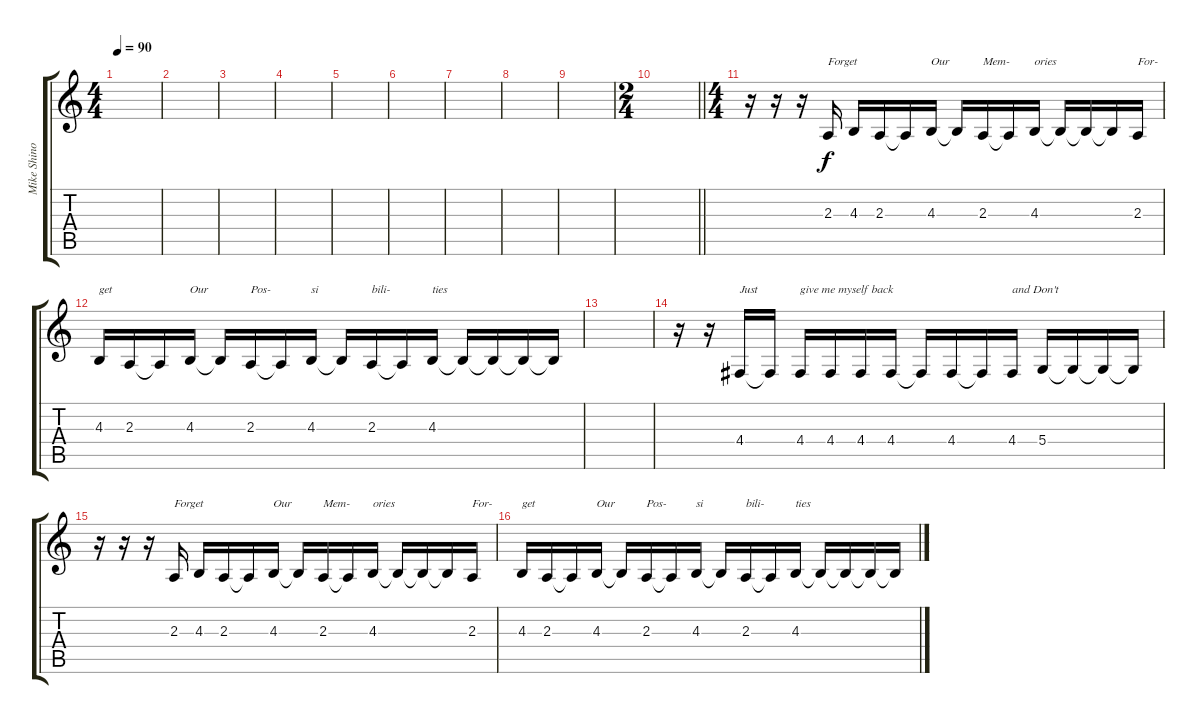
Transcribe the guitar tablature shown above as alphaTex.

\track ("Mike Shinoda - Vocals" "Mike Shino") {instrument harmonica}
\staff {score tabs}
\tuning (E4 B3 G3 D3 A2 E2) {hide}
\ts (4 4)
\tempo 90
\clef g2
\ks c
|
|
|
|
|
|
|
|
|
\ts (2 4)
\barLineRight lightlight
|
\ts (4 4)
r.16 r.16 r.16 2.3.16{txt "Forget "} 4.3.16 2.3.16 2.3{t}.16 4.3.16{txt "Our"} 4.3{t}.16 2.3.16{txt "Mem-"} 2.3{t}.16 4.3.16{txt "ories"} 4.3{t}.16 4.3{t}.16 4.3{t}.16 2.3.16{txt "For-"} |
4.3.16{txt "get"} 2.3.16 2.3{t}.16 4.3.16{txt "Our"} 4.3{t}.16 2.3.16{txt "Pos-"} 2.3{t}.16 4.3.16{txt "si"} 4.3{t}.16 2.3.16{txt "bili-"} 2.3{t}.16 4.3.16{txt "ties"} 4.3{t}.16 4.3{t}.16 4.3{t}.16 4.3{t}.16 |
|
r.16 r.16 4.4.16{txt "Just   "} 4.4{t}.16 4.4.16{txt "give me myself back"} 4.4.16 4.4.16 4.4.16 4.4{t}.16 4.4.16 4.4{t}.16 4.4.16{txt "and Don't "} 5.4.16 5.4{t}.16 5.4{t}.16 5.4{t}.16 |
r.16 r.16 r.16 2.3.16{txt "Forget "} 4.3.16 2.3.16 2.3{t}.16 4.3.16{txt "Our"} 4.3{t}.16 2.3.16{txt "Mem-"} 2.3{t}.16 4.3.16{txt "ories"} 4.3{t}.16 4.3{t}.16 4.3{t}.16 2.3.16{txt "For-"} |
4.3.16{txt "get"} 2.3.16 2.3{t}.16 4.3.16{txt "Our"} 4.3{t}.16 2.3.16{txt "Pos-"} 2.3{t}.16 4.3.16{txt "si"} 4.3{t}.16 2.3.16{txt "bili-"} 2.3{t}.16 4.3.16{txt "ties"} 4.3{t}.16 4.3{t}.16 4.3{t}.16 4.3{t}.16
